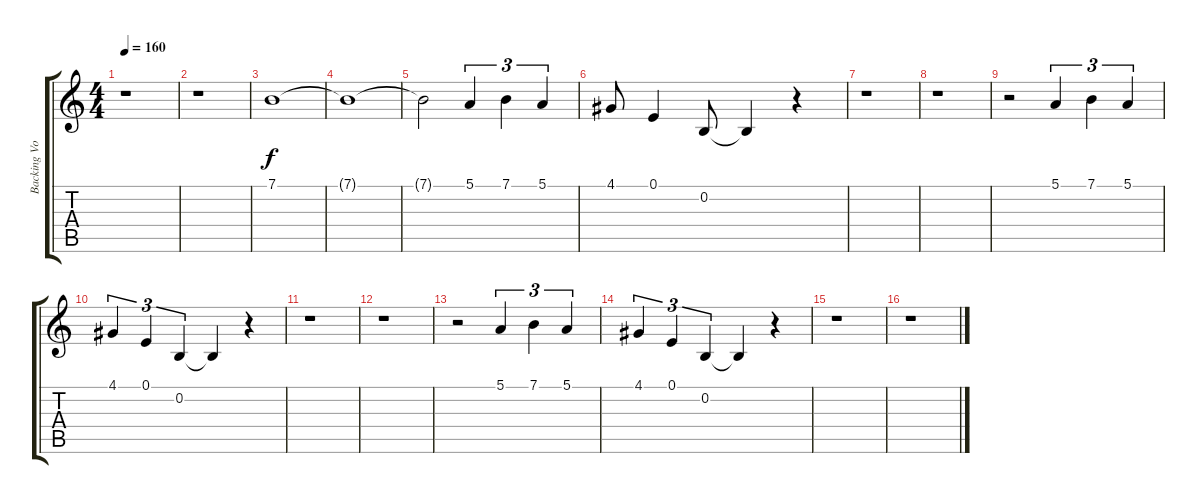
\track ("Backing Vox" "Backing Vo") {instrument tenorsax}
\staff {score tabs}
\tuning (E4 B3 G3 D3 A2 E2) {hide}
\ts (4 4)
\tempo 160
\clef g2
\ks c
r.1{dy f} |
r.1 |
7.1.1 |
7.1{t}.1 |
7.1{t}.2 5.1.4{tu (3 2)} 7.1.4{tu (3 2)} 5.1.4{tu (3 2)} |
4.1.8 0.1.4 0.2.8 0.2{t}.4 r.4 |
r.1 |
r.1 |
r.2 5.1.4{tu (3 2)} 7.1.4{tu (3 2)} 5.1.4{tu (3 2)} |
4.1.4{tu (3 2)} 0.1.4{tu (3 2)} 0.2.4{tu (3 2)} 0.2{t}.4 r.4 |
r.1 |
r.1 |
r.2 5.1.4{tu (3 2)} 7.1.4{tu (3 2)} 5.1.4{tu (3 2)} |
4.1.4{tu (3 2)} 0.1.4{tu (3 2)} 0.2.4{tu (3 2)} 0.2{t}.4 r.4 |
r.1 |
r.1
